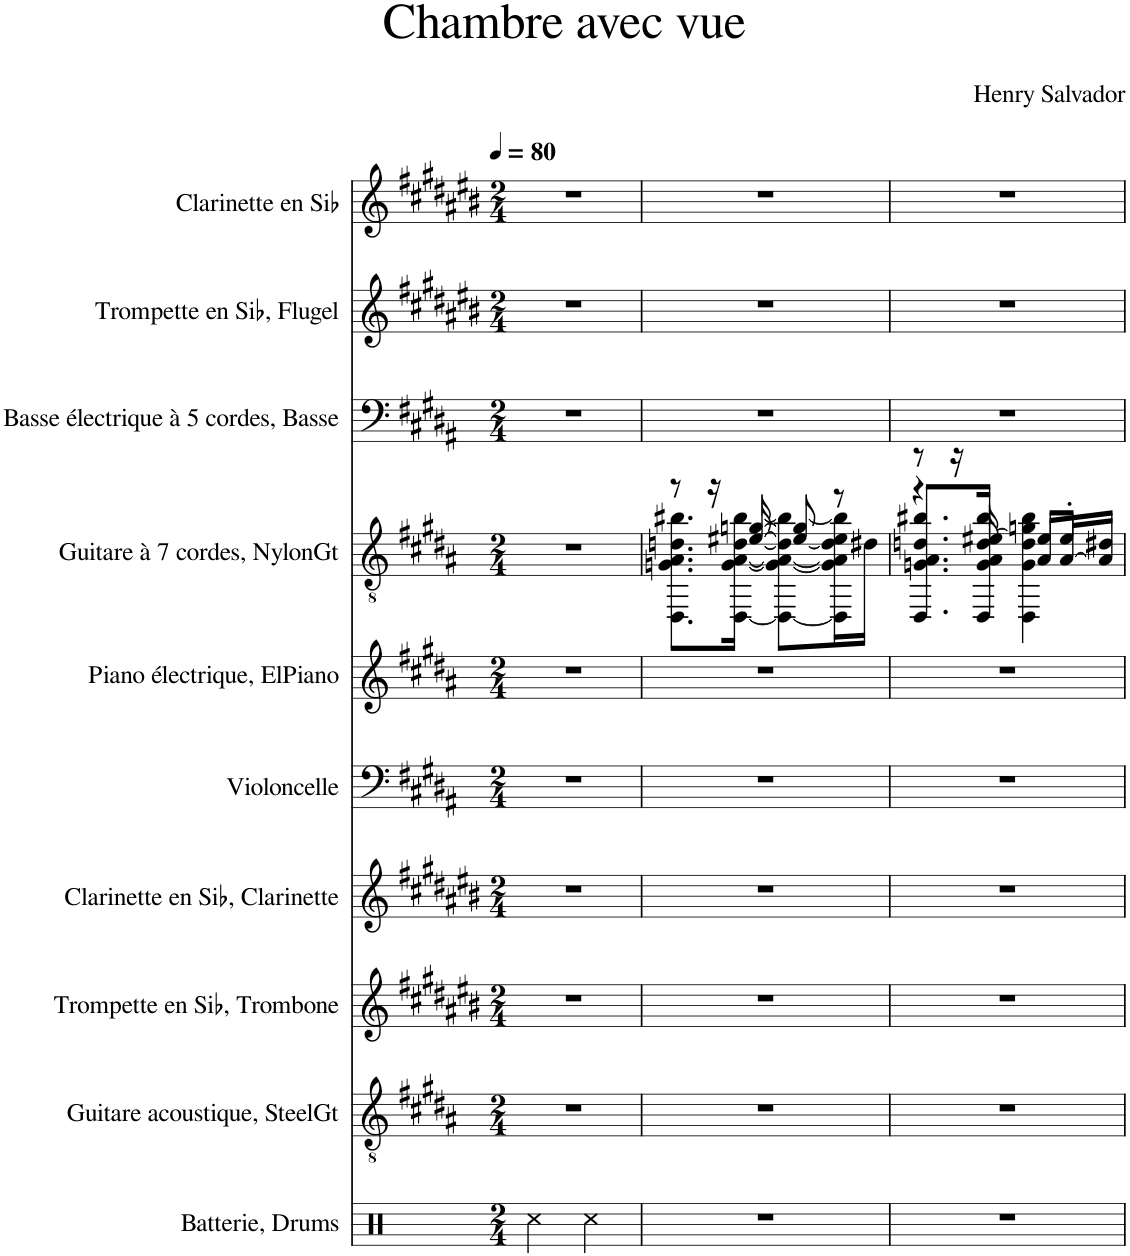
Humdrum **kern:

**kern	**kern	**kern	**kern	**kern	**kern	**kern	**kern	**kern	**kern
*part10	*part9	*part8	*part7	*part6	*part5	*part4	*part3	*part2	*part1
*staff10	*staff9	*staff8	*staff7	*staff6	*staff5	*staff4	*staff3	*staff2	*staff1
*I"Batterie, Drums	*I"Guitare acoustique, SteelGt	*I"Trompette en Sib, Trombone	*I"Clarinette en Sib, Clarinette	*I"Violoncelle	*I"Piano électrique, ElPiano	*I"Guitare à 7 cordes, NylonGt	*I"Basse électrique à 5 cordes, Basse	*I"Trompette en Sib, Flugel	*I"Clarinette en Sib
*I'Bat.	*I'Guit.	*I'Tromp. Sib	*I'Clar. Sib	*I'Vlc	*I'Pia. él.	*I'Guit.	*I'B. él.	*I'Tromp. Sib	*I'Clar. Sib
*clefX	*clefGv2	*clefG2	*clefG2	*clefF4	*clefG2	*clefGv2	*clefF4	*clefG2	*clefG2
*	*	*Trd1c2	*Trd1c2	*	*	*	*Trd7c12	*Trd1c2	*Trd1c2
*k[f#c#g#d#a#]	*k[f#c#g#d#a#]	*k[f#c#g#d#a#e#b#]	*k[f#c#g#d#a#e#b#]	*k[f#c#g#d#a#]	*k[f#c#g#d#a#]	*k[f#c#g#d#a#]	*k[f#c#g#d#a#]	*k[f#c#g#d#a#e#b#]	*k[f#c#g#d#a#e#b#]
*M2/4	*M2/4	*M2/4	*M2/4	*M2/4	*M2/4	*M2/4	*M2/4	*M2/4	*M2/4
*MM80	*MM80	*MM80	*MM80	*MM80	*MM80	*MM80	*MM80	*MM80	*MM80
=1	=1	=1	=1	=1	=1	=1	=1	=1	=1
4Rcc\	2r	2r	2r	2r	2r	2r	2r	2r	2r
4Rcc\	.	.	.	.	.	.	.	.	.
=2	=2	=2	=2	=2	=2	=2	=2	=2	=2
*	*	*	*	*	*	*^	*	*	*
2r	2r	2r	2r	2r	2r	8r	8.DD#\ 8.Gn\ 8.A#\ 8.dn\ 8.b#X\L	2r	2r	2r
.	.	.	.	.	.	16r	.	.	.	.
.	.	.	.	.	.	[16e#X/ [16gn/	[16DD#\ [16G\ [16A#\ [16d\ [16b#\Jk	.	.	.
.	.	.	.	.	.	8e#/] 8g/]	8DD#\_ 8G\_ 8A#\_ 8d\_ 8b#\_L	.	.	.
.	.	.	.	.	.	8r	16DD#\] 16G\] 16A#\] 16d\] 16e#\ 16b#\]L	.	.	.
.	.	.	.	.	.	.	16d#X\JJ	.	.	.
=3	=3	=3	=3	=3	=3	=3	=3	=3	=3	=3
*	*	*	*	*	*	*	*^	*	*	*
2r	2r	2r	2r	2r	2r	8r	4r	8.DD#/ 8.Gn/ 8.A#/ 8.dn/ 8.b#X/L	2r	2r	2r
.	.	.	.	.	.	16r	.	.	.	.	.
.	.	.	.	.	.	[16e#X/	.	16DD#/ 16G/ 16A#/ 16d/ 16b#/Jk	.	.	.
.	.	.	.	.	.	8e#/L]	4DD#\ 4G\ 4d\ 4gn\ 4b#\	8A#/L	.	.	.
.	.	.	.	.	.	8e#'/J	.	[16A#/L	.	.	.
.	.	.	.	.	.	.	.	16A#/] 16d#X/JJ	.	.	.
*	*	*	*	*	*	*v	*v	*v	*	*	*
=	=	=	=	=	=	=	=	=	=
*-	*-	*-	*-	*-	*-	*-	*-	*-	*-
